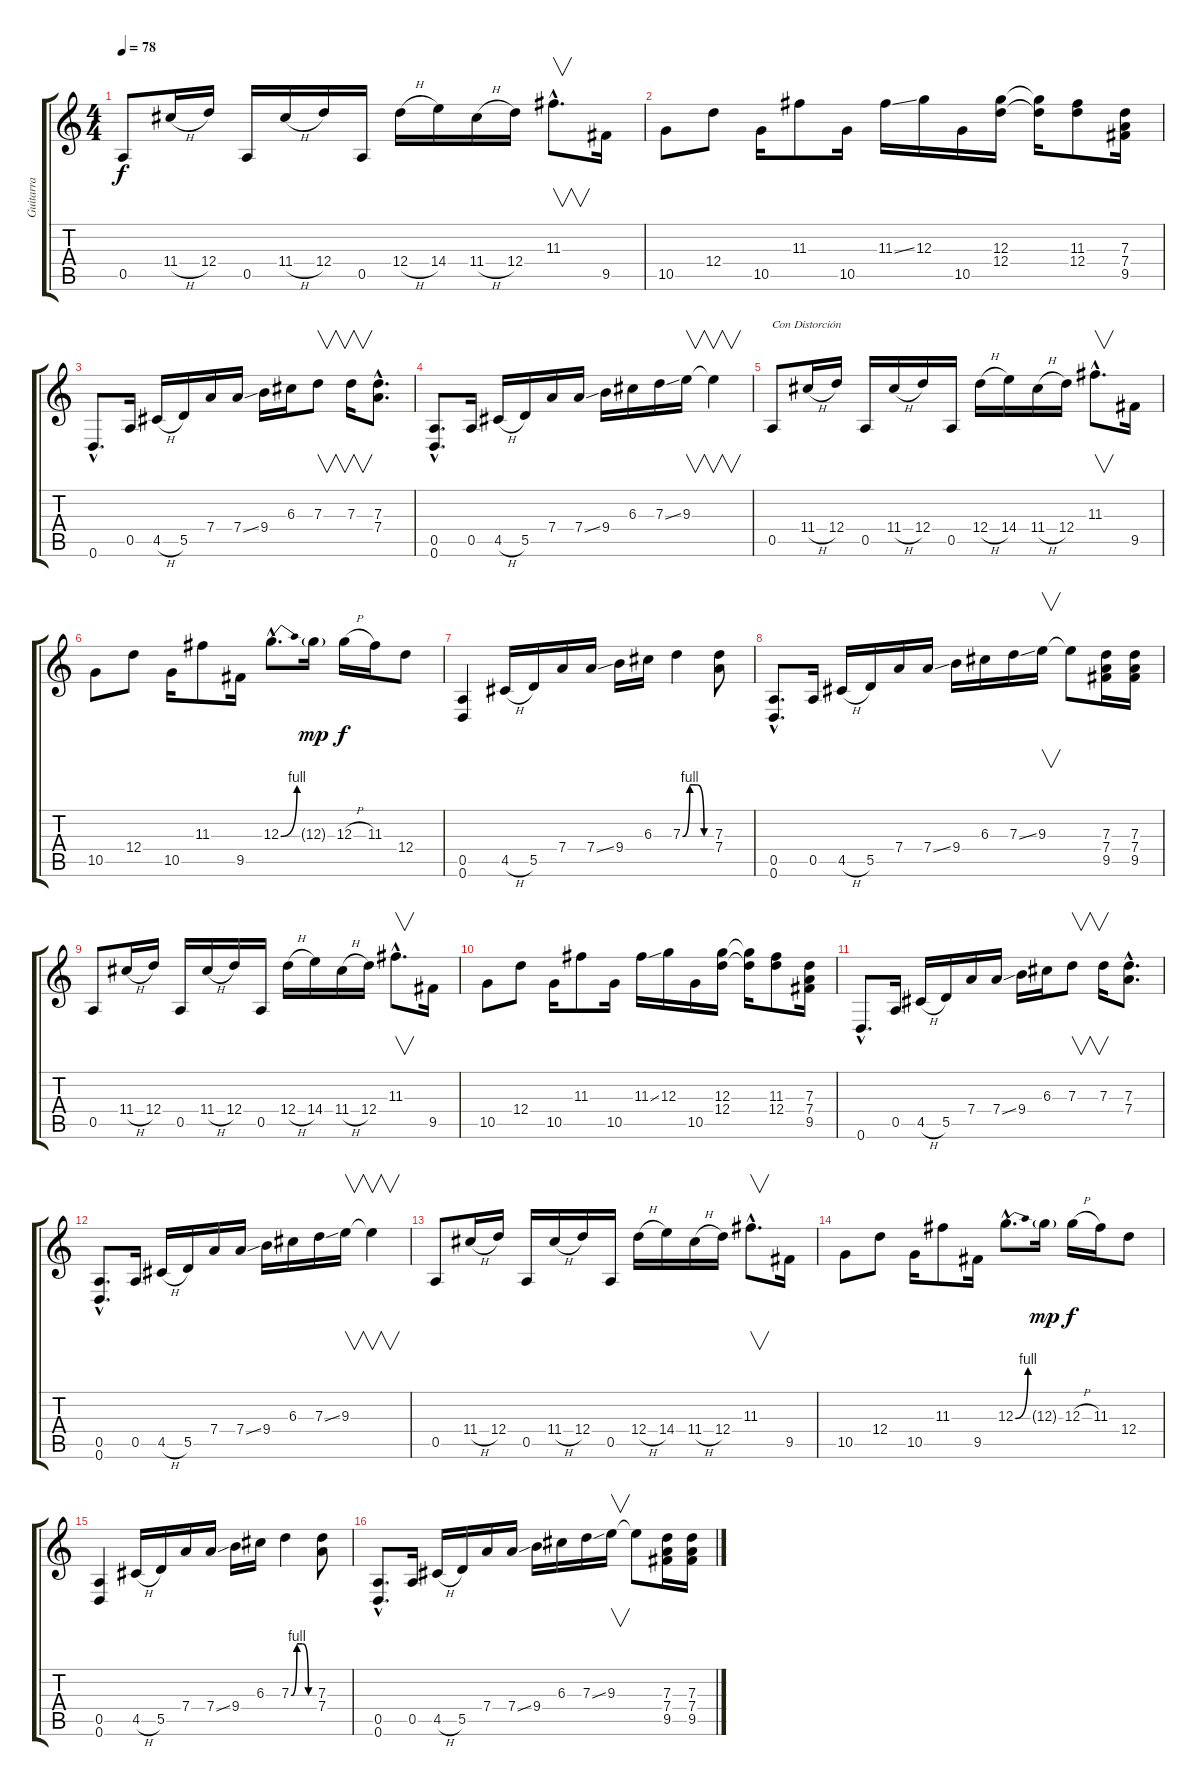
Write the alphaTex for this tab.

\track ("Guitarra" "Guitarra") {instrument distortionguitar}
\staff {score tabs}
\tuning (E4 B3 G3 D3 A2 D2) {hide}
\ts (4 4)
\tempo 78
\clef g2
\ks c
0.5.8{dy f instrument electricguitarclean} 11.4{h}.16 12.4.16 0.5.16 11.4{h}.16 12.4.16 0.5.16 12.4{h}.16 14.4.16 11.4{h}.16 12.4.16 11.3{hac}.8{v d} 9.5.16 |
10.5.8 12.4.8 10.5.16 11.3.8 10.5.16 11.3{ss}.16 12.3.16 10.5.16 (12.3 12.4).16 (12.3{t} 12.4{t}).16 (11.3 12.4).8 (7.3 7.4 9.5).16 |
0.6{hac}.8{d} 0.5.16 4.5{h}.16 5.5.16 7.4.16 7.4{ss}.16 9.4.16 6.3.16 7.3.8{v} 7.3.16{v} (7.3{hac} 7.4{hac}).8{d} |
(0.5{hac} 0.6{hac}).8{d} 0.5.16 4.5{h}.16 5.5.16 7.4.16 7.4{ss}.16 9.4.16 6.3.16 7.3{ss}.16 9.3.16{v} 9.3{t}.4{v} |
0.5.8{txt "Con Distorción" instrument distortionguitar} 11.4{h}.16 12.4.16 0.5.16 11.4{h}.16 12.4.16 0.5.16 12.4{h}.16 14.4.16 11.4{h}.16 12.4.16 11.3{hac}.8{v d} 9.5.16 |
10.5.8 12.4.8 10.5.16 11.3.8 9.5.16 12.3{be (bend 0 0 60 4) hac}.8{d} 12.3{g}.16{dy mp} 12.3{h}.16{dy f} 11.3.16 12.4.8 |
(0.5 0.6).4 4.5{h}.16 5.5.16 7.4.16 7.4{ss}.16 9.4.16 6.3.16 7.3{be (custom 0 0 15 4 30 4 45 0 60 0)}.4 (7.3 7.4).8 |
(0.5{hac} 0.6{hac}).8{d} 0.5.16 4.5{h}.16 5.5.16 7.4.16 7.4{ss}.16 9.4.16 6.3.16 7.3{ss}.16 9.3.16{v} 9.3{t}.8 (7.3 7.4 9.5).16 (7.3 7.4 9.5).16 |
0.5.8 11.4{h}.16 12.4.16 0.5.16 11.4{h}.16 12.4.16 0.5.16 12.4{h}.16 14.4.16 11.4{h}.16 12.4.16 11.3{hac}.8{v d} 9.5.16 |
10.5.8 12.4.8 10.5.16 11.3.8 10.5.16 11.3{ss}.16 12.3.16 10.5.16 (12.3 12.4).16 (12.3{t} 12.4{t}).16 (11.3 12.4).8 (7.3 7.4 9.5).16 |
0.6{hac}.8{d} 0.5.16 4.5{h}.16 5.5.16 7.4.16 7.4{ss}.16 9.4.16 6.3.16 7.3.8{v} 7.3.16{v} (7.3{hac} 7.4{hac}).8{d} |
(0.5{hac} 0.6{hac}).8{d} 0.5.16 4.5{h}.16 5.5.16 7.4.16 7.4{ss}.16 9.4.16 6.3.16 7.3{ss}.16 9.3.16{v} 9.3{t}.4{v} |
0.5.8 11.4{h}.16 12.4.16 0.5.16 11.4{h}.16 12.4.16 0.5.16 12.4{h}.16 14.4.16 11.4{h}.16 12.4.16 11.3{hac}.8{v d} 9.5.16 |
10.5.8 12.4.8 10.5.16 11.3.8 9.5.16 12.3{be (bend 0 0 60 4) hac}.8{d} 12.3{g}.16{dy mp} 12.3{h}.16{dy f} 11.3.16 12.4.8 |
(0.5 0.6).4 4.5{h}.16 5.5.16 7.4.16 7.4{ss}.16 9.4.16 6.3.16 7.3{be (custom 0 0 15 4 30 4 45 0 60 0)}.4 (7.3 7.4).8 |
(0.5{hac} 0.6{hac}).8{d} 0.5.16 4.5{h}.16 5.5.16 7.4.16 7.4{ss}.16 9.4.16 6.3.16 7.3{ss}.16 9.3.16{v} 9.3{t}.8 (7.3 7.4 9.5).16 (7.3 7.4 9.5).16
